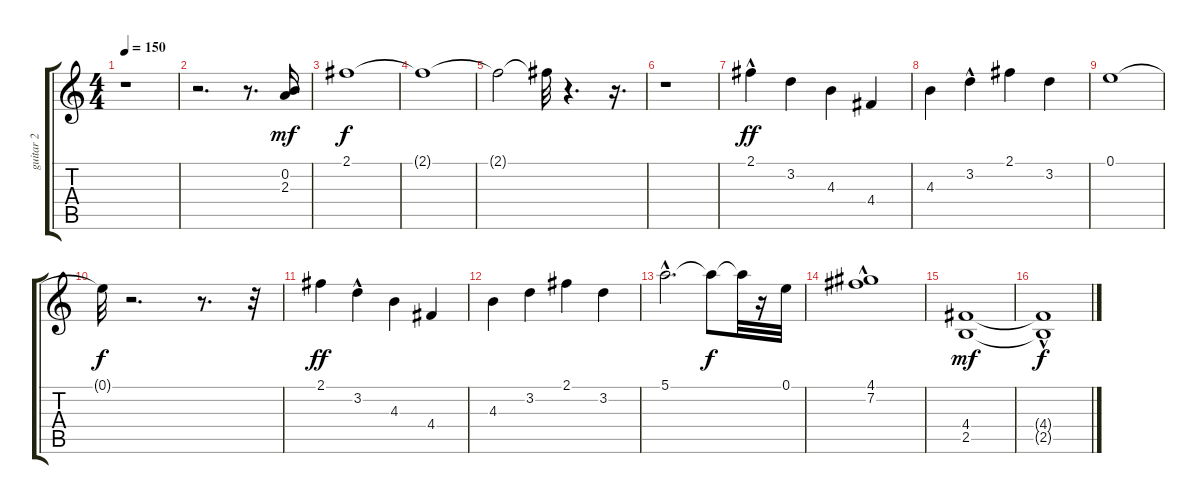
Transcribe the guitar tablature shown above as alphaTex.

\track ("guitar 2" "guitar 2") {instrument distortionguitar}
\staff {score tabs}
\tuning (E4 B3 G3 D3 A2 E2) {hide}
\ts (4 4)
\tempo 150
\clef g2
\ks c
r.1{dy mf instrument distortionguitar} |
r.2{d} r.8{d} (0.2 2.3).16 |
2.1.1{dy f} |
2.1{t}.1 |
2.1{t}.2 2.1{t}.32 r.4{d} r.16{d} |
r.1 |
2.1{hac}.4{dy ff} 3.2.4 4.3.4 4.4.4 |
4.3.4 3.2{hac}.4 2.1.4 3.2.4 |
0.1.1 |
0.1{t}.32{dy f} r.2{d} r.8{d} r.32 |
2.1.4{dy ff} 3.2{hac}.4 4.3.4 4.4.4 |
4.3.4 3.2.4 2.1.4 3.2.4 |
5.1{hac}.2{d} 5.1{t}.8{dy f} 5.1{t}.32 r.16 0.1.32 |
(4.1 7.2{hac}).1 |
(4.4 2.5).1{dy mf} |
(4.4{hac t} 2.5{t}).1{dy f}
